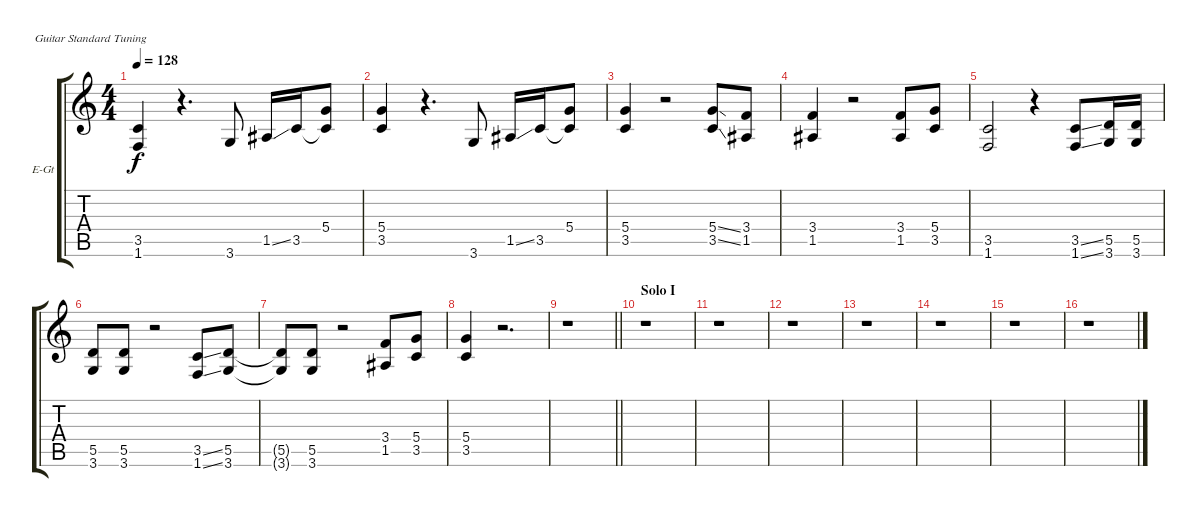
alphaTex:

\bracketExtendMode groupsimilarinstruments
\firstSystemTrackNameOrientation horizontal
\otherSystemsTrackNameOrientation horizontal
\track ("Guitar Dub" "E-Gt") {instrument distortionguitar}
\staff {score tabs}
\tuning (E4 B3 G3 D3 A2 E2)
\ts (4 4)
\tempo 128
\clef g2
\ks c
(3.5 1.6).4{dy f} r.4{d} 3.6.8 1.5{ss}.16 3.5.16 (5.4 3.5{t}).8 |
(5.4 3.5).4 r.4{d} 3.6.8 1.5{ss}.16 3.5.16 (5.4 3.5{t}).8 |
(5.4 3.5).4 r.2 (5.4{ss} 3.5{ss}).8 (3.4 1.5).8 |
(3.4 1.5).4 r.2 (3.4 1.5).8 (5.4 3.5).8 |
(3.5 1.6).2 r.4 (3.5{ss} 1.6{ss}).8 (5.5 3.6).16 (5.5 3.6).16 |
(5.5 3.6).8 (5.5 3.6).8 r.2 (3.5{ss} 1.6{ss}).8 (5.5 3.6).8 |
(5.5{t} 3.6{t}).8 (5.5 3.6).8 r.2 (3.4 1.5).8 (5.4 3.5).8 |
(5.4 3.5).4 r.2{d} |
\barLineRight lightlight
r.1 |
\section ("" "Solo I")
r.1 |
r.1 |
r.1 |
r.1 |
r.1 |
r.1 |
r.1
